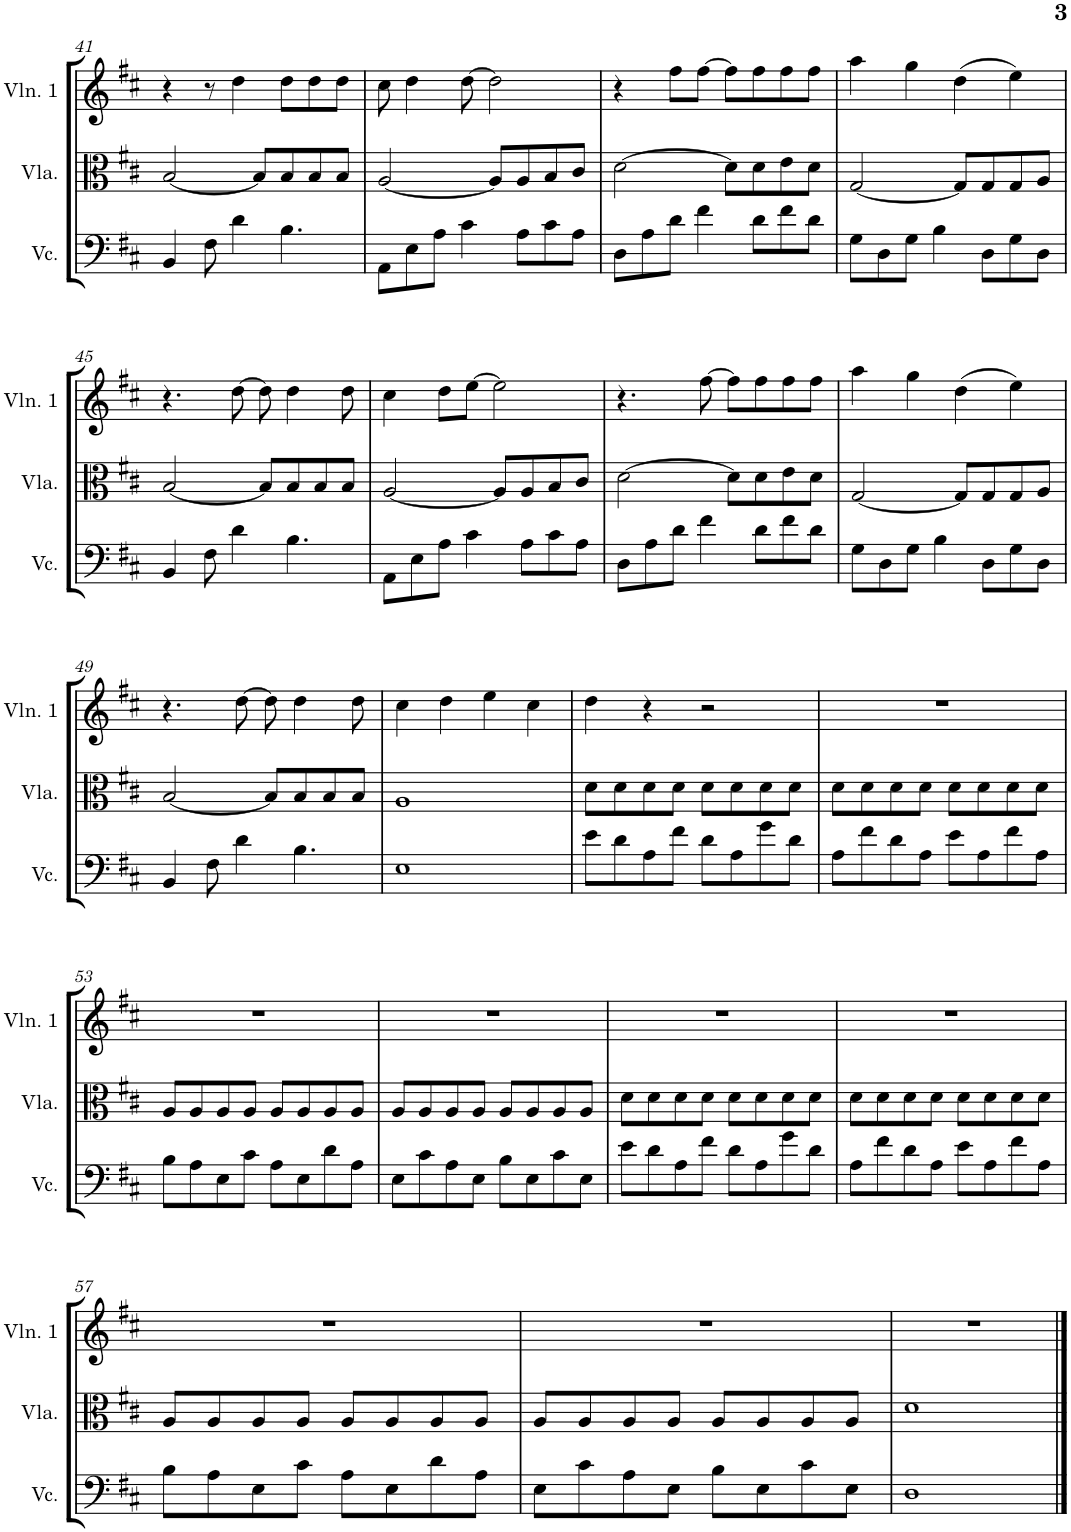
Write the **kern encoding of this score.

**kern	**kern	**kern
*part3	*part2	*part1
*staff3	*staff2	*staff1
*I"Violoncello	*I"Viola	*I"Violin 1
*I'Vc.	*I'Vla.	*I'Vln. 1
!!LO:PB:g=z
*clefF4	*clefC3	*clefG2
*k[f#c#]	*k[f#c#]	*k[f#c#]
*M4/4	*M4/4	*M4/4
=41	=41	=41
4BB/	[2B/	4r
8F#\	.	8r
4d\	.	4dd\
.	8B/L]	.
4.B\	8B/	8dd\L
.	8B/	8dd\
.	8B/J	8dd\J
=42	=42	=42
8AA\L	[2A/	8cc#\
8E\	.	4dd\
8A\J	.	.
4c#\	.	[8dd\
.	8A/L]	2dd\]
8A\L	8A/	.
8c#\	8B/	.
8A\J	8c#/J	.
=43	=43	=43
8D\L	[2d\	4r
8A\	.	.
8d\J	.	8ff#\L
4f#\	.	[8ff#\J
.	8d\L]	8ff#\L]
8d\L	8d\	8ff#\
8f#\	8e\	8ff#\
8d\J	8d\J	8ff#\J
=44	=44	=44
8G\L	[2G/	4aa\
8D\	.	.
8G\J	.	4gg\
4B\	.	.
.	8G/L]	(4dd\
8D\L	8G/	.
8G\	8G/	4ee\)
8D\J	8A/J	.
!!LO:LB:g=z
=45	=45	=45
4BB/	[2B/	4.r
8F#\	.	.
4d\	.	[8dd\
.	8B/L]	8dd\]
4.B\	8B/	4dd\
.	8B/	.
.	8B/J	8dd\
=46	=46	=46
8AA\L	[2A/	4cc#\
8E\	.	.
8A\J	.	8dd\L
4c#\	.	[8ee\J
.	8A/L]	2ee\]
8A\L	8A/	.
8c#\	8B/	.
8A\J	8c#/J	.
=47	=47	=47
8D\L	[2d\	4.r
8A\	.	.
8d\J	.	.
4f#\	.	[8ff#\
.	8d\L]	8ff#\L]
8d\L	8d\	8ff#\
8f#\	8e\	8ff#\
8d\J	8d\J	8ff#\J
=48	=48	=48
8G\L	[2G/	4aa\
8D\	.	.
8G\J	.	4gg\
4B\	.	.
.	8G/L]	(4dd\
8D\L	8G/	.
8G\	8G/	4ee\)
8D\J	8A/J	.
!!LO:LB:g=z
=49	=49	=49
4BB/	[2B/	4.r
8F#\	.	.
4d\	.	[8dd\
.	8B/L]	8dd\]
4.B\	8B/	4dd\
.	8B/	.
.	8B/J	8dd\
=50	=50	=50
1E	1A	4cc#\
.	.	4dd\
.	.	4ee\
.	.	4cc#\
=51	=51	=51
8e\L	8d\L	4dd\
8d\	8d\	.
8A\	8d\	4r
8f#\J	8d\J	.
8d\L	8d\L	2r
8A\	8d\	.
8g\	8d\	.
8d\J	8d\J	.
=52	=52	=52
8A\L	8d\L	1r
8f#\	8d\	.
8d\	8d\	.
8A\J	8d\J	.
8e\L	8d\L	.
8A\	8d\	.
8f#\	8d\	.
8A\J	8d\J	.
!!LO:LB:g=z
=53	=53	=53
8B\L	8A/L	1r
8A\	8A/	.
8E\	8A/	.
8c#\J	8A/J	.
8A\L	8A/L	.
8E\	8A/	.
8d\	8A/	.
8A\J	8A/J	.
=54	=54	=54
8E\L	8A/L	1r
8c#\	8A/	.
8A\	8A/	.
8E\J	8A/J	.
8B\L	8A/L	.
8E\	8A/	.
8c#\	8A/	.
8E\J	8A/J	.
=55	=55	=55
8e\L	8d\L	1r
8d\	8d\	.
8A\	8d\	.
8f#\J	8d\J	.
8d\L	8d\L	.
8A\	8d\	.
8g\	8d\	.
8d\J	8d\J	.
=56	=56	=56
8A\L	8d\L	1r
8f#\	8d\	.
8d\	8d\	.
8A\J	8d\J	.
8e\L	8d\L	.
8A\	8d\	.
8f#\	8d\	.
8A\J	8d\J	.
!!LO:LB:g=z
=57	=57	=57
8B\L	8A/L	1r
8A\	8A/	.
8E\	8A/	.
8c#\J	8A/J	.
8A\L	8A/L	.
8E\	8A/	.
8d\	8A/	.
8A\J	8A/J	.
=58	=58	=58
8E\L	8A/L	1r
8c#\	8A/	.
8A\	8A/	.
8E\J	8A/J	.
8B\L	8A/L	.
8E\	8A/	.
8c#\	8A/	.
8E\J	8A/J	.
=59	=59	=59
1D	1d	1r
==	==	==
*-	*-	*-
